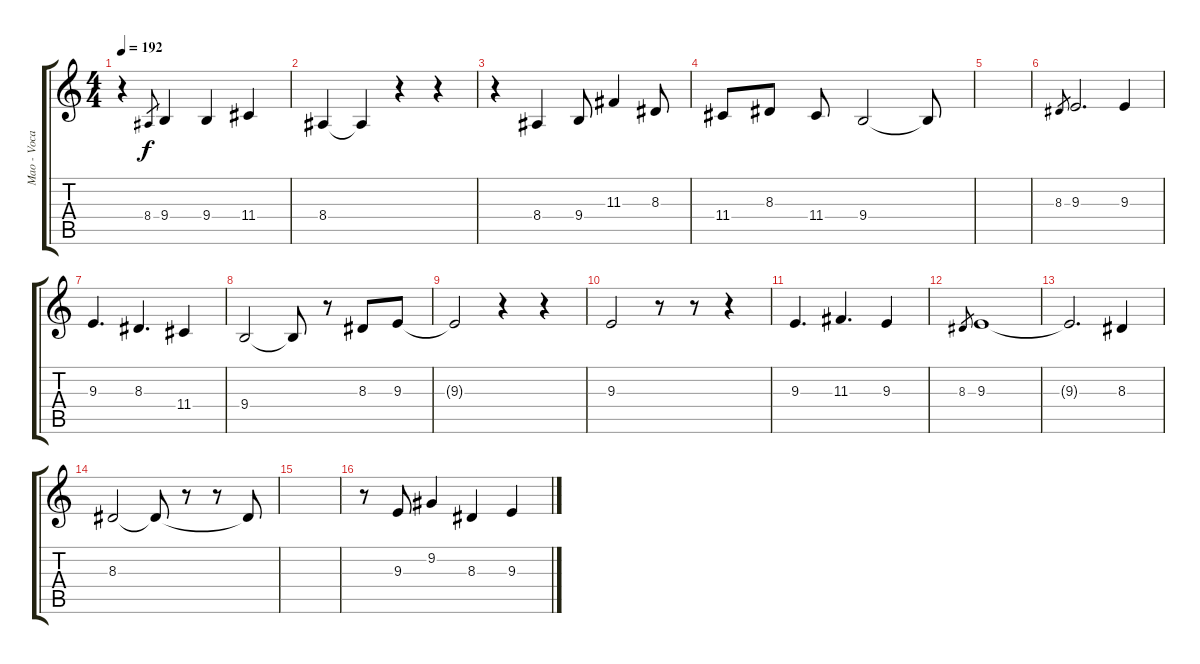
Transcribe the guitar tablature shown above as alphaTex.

\track ("Mao - Vocalist" "Mao - Voca") {instrument acousticgrandpiano}
\staff {score tabs}
\tuning (E4 B3 G3 D3 A2 E2) {hide}
\ts (4 4)
\tempo 192
\clef g2
\ks c
r.4{dy f} 8.4.8{gr} 9.4.4 9.4.4 11.4.4 |
8.4.4 8.4{t}.4 r.4 r.4 |
r.4 8.4.4 9.4.8 11.3.4 8.3.8 |
11.4.8 8.3.8 11.4.8 9.4.2 9.4{t}.8 |
|
8.3.8{gr} 9.3.2{d} 9.3.4 |
9.3.4{d} 8.3.4{d} 11.4.4 |
9.4.2 9.4{t}.8 r.8 8.3.8 9.3.8 |
9.3{t}.2 r.4 r.4 |
9.3.2 r.8 r.8 r.4 |
9.3.4{d} 11.3.4{d} 9.3.4 |
8.3.8{gr} 9.3.1 |
9.3{t}.2{d} 8.3.4 |
8.3.2 8.3{t}.8 r.8 r.8 8.3{t}.8 |
|
r.8 9.3.8 9.2.4 8.3.4 9.3.4
